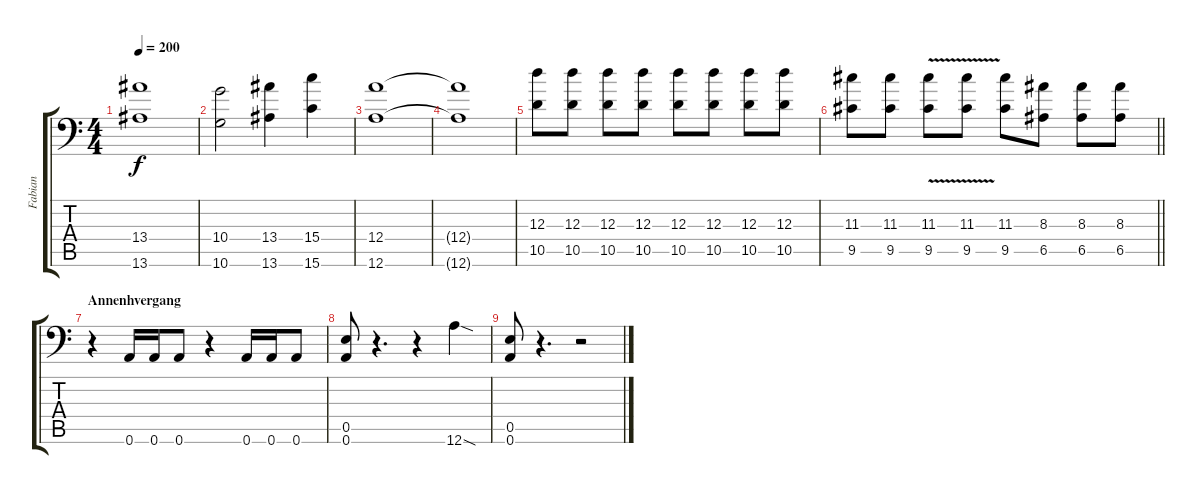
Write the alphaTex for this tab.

\track ("Fabian" "Fabian") {instrument distortionguitar}
\staff {score tabs}
\tuning (B3 Gb3 D3 A2 E2 A1) {hide}
\ts (4 4)
\tempo 200
\clef f4
\ks c
(13.4 13.6).1{dy f} |
(10.4 10.6).2 (13.4 13.6).4 (15.4 15.6).4 |
(12.4 12.6).1 |
(12.4{t} 12.6{t}).1 |
(12.3 10.5).8 (12.3 10.5).8 (12.3 10.5).8 (12.3 10.5).8 (12.3 10.5).8 (12.3 10.5).8 (12.3 10.5).8 (12.3 10.5).8 |
\barLineRight lightlight
(11.3 9.5).8 (11.3 9.5).8 (11.3 9.5{v}).8 (11.3 9.5{v}).8 (11.3 9.5).8 (8.3 6.5).8 (8.3 6.5).8 (8.3 6.5).8 |
\section ("" "Annenhvergang")
r.4 0.6.16 0.6.16 0.6.8 r.4 0.6.16 0.6.16 0.6.8 |
(0.5 0.6).8 r.4{d} r.4 12.6{sod}.4 |
(0.5 0.6).8 r.4{d} r.2
